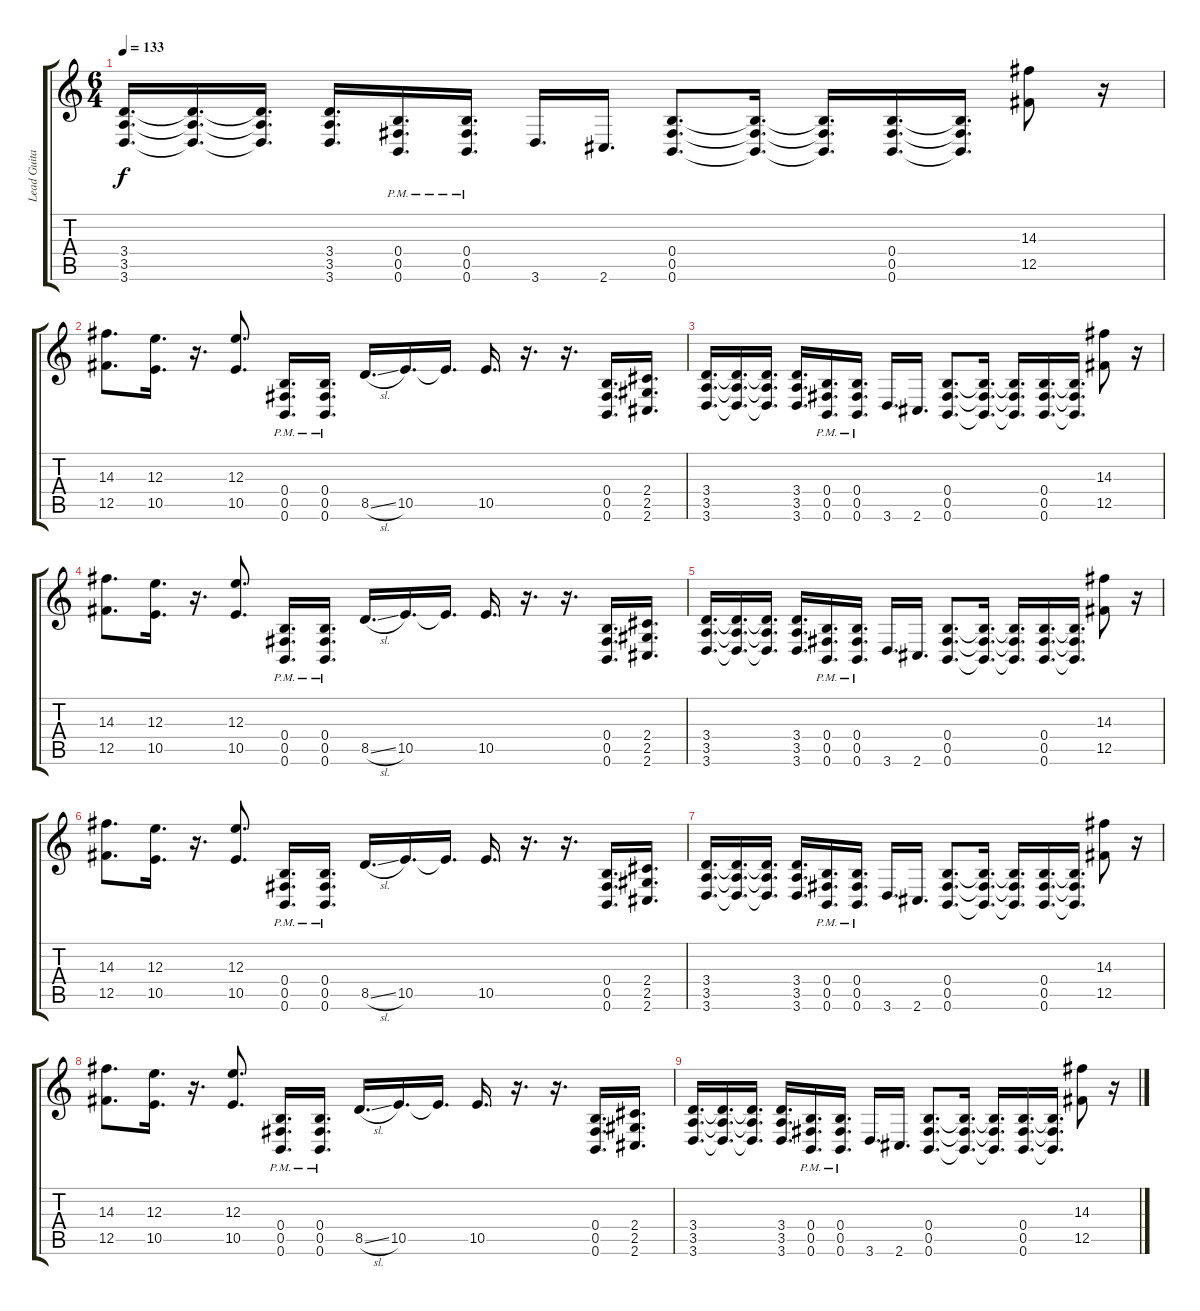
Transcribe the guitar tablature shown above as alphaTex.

\track ("Lead Guitar" "Lead Guita") {instrument electricguitarjazz}
\staff {score tabs}
\tuning (Db4 Ab3 E3 B2 Gb2 B1) {hide}
\ts (6 4)
\tempo 133
\clef g2
\ks c
(3.4 3.5 3.6).16{d dy f} (3.4{t} 3.5{t} 3.6{t}).16{d} (3.4{t} 3.5{t} 3.6{t}).16{d} (3.4 3.5 3.6).16{d} (0.4{pm} 0.5{pm} 0.6{pm}).16{d} (0.4{pm} 0.5{pm} 0.6{pm}).16{d} 3.6.16{d} 2.6.16{d} (0.4 0.5 0.6).8{d} (0.4{t} 0.5{t} 0.6{t}).16{d} (0.4{t} 0.5{t} 0.6{t}).16{d} (0.4 0.5 0.6).16{d} (0.4{t} 0.5{t} 0.6{t}).16{d} (14.3 12.5).8 r.16 |
(14.3 12.5).8{d} (12.3 10.5).16{d} r.16{d} (12.3 10.5).8{d} (0.4{pm} 0.5{pm} 0.6{pm}).16{d} (0.4{pm} 0.5{pm} 0.6{pm}).16{d} 8.5{sl}.16{d balance 8} 10.5.16{d} 10.5{t}.16{d} 10.5.16{d} r.16{d} r.16{d} (0.4 0.5 0.6).16{d balance 0} (2.4 2.5 2.6).16{d} |
(3.4 3.5 3.6).16{d} (3.4{t} 3.5{t} 3.6{t}).16{d} (3.4{t} 3.5{t} 3.6{t}).16{d} (3.4 3.5 3.6).16{d} (0.4{pm} 0.5{pm} 0.6{pm}).16{d} (0.4{pm} 0.5{pm} 0.6{pm}).16{d} 3.6.16{d} 2.6.16{d} (0.4 0.5 0.6).8{d} (0.4{t} 0.5{t} 0.6{t}).16{d} (0.4{t} 0.5{t} 0.6{t}).16{d} (0.4 0.5 0.6).16{d} (0.4{t} 0.5{t} 0.6{t}).16{d} (14.3 12.5).8 r.16 |
(14.3 12.5).8{d} (12.3 10.5).16{d} r.16{d} (12.3 10.5).8{d} (0.4{pm} 0.5{pm} 0.6{pm}).16{d} (0.4{pm} 0.5{pm} 0.6{pm}).16{d} 8.5{sl}.16{d balance 8} 10.5.16{d} 10.5{t}.16{d} 10.5.16{d} r.16{d} r.16{d} (0.4 0.5 0.6).16{d balance 0} (2.4 2.5 2.6).16{d} |
(3.4 3.5 3.6).16{d} (3.4{t} 3.5{t} 3.6{t}).16{d} (3.4{t} 3.5{t} 3.6{t}).16{d} (3.4 3.5 3.6).16{d} (0.4{pm} 0.5{pm} 0.6{pm}).16{d} (0.4{pm} 0.5{pm} 0.6{pm}).16{d} 3.6.16{d} 2.6.16{d} (0.4 0.5 0.6).8{d} (0.4{t} 0.5{t} 0.6{t}).16{d} (0.4{t} 0.5{t} 0.6{t}).16{d} (0.4 0.5 0.6).16{d} (0.4{t} 0.5{t} 0.6{t}).16{d} (14.3 12.5).8 r.16 |
(14.3 12.5).8{d volume 0} (12.3 10.5).16{d} r.16{d} (12.3 10.5).8{d} (0.4{pm} 0.5{pm} 0.6{pm}).16{d} (0.4{pm} 0.5{pm} 0.6{pm}).16{d} 8.5{sl}.16{d balance 8} 10.5.16{d} 10.5{t}.16{d} 10.5.16{d} r.16{d} r.16{d} (0.4 0.5 0.6).16{d balance 0} (2.4 2.5 2.6).16{d} |
(3.4 3.5 3.6).16{d} (3.4{t} 3.5{t} 3.6{t}).16{d} (3.4{t} 3.5{t} 3.6{t}).16{d} (3.4 3.5 3.6).16{d} (0.4{pm} 0.5{pm} 0.6{pm}).16{d} (0.4{pm} 0.5{pm} 0.6{pm}).16{d} 3.6.16{d} 2.6.16{d} (0.4 0.5 0.6).8{d} (0.4{t} 0.5{t} 0.6{t}).16{d} (0.4{t} 0.5{t} 0.6{t}).16{d} (0.4 0.5 0.6).16{d} (0.4{t} 0.5{t} 0.6{t}).16{d} (14.3 12.5).8 r.16 |
(14.3 12.5).8{d} (12.3 10.5).16{d} r.16{d} (12.3 10.5).8{d} (0.4{pm} 0.5{pm} 0.6{pm}).16{d} (0.4{pm} 0.5{pm} 0.6{pm}).16{d} 8.5{sl}.16{d balance 8} 10.5.16{d} 10.5{t}.16{d} 10.5.16{d} r.16{d} r.16{d} (0.4 0.5 0.6).16{d balance 0} (2.4 2.5 2.6).16{d} |
(3.4 3.5 3.6).16{d} (3.4{t} 3.5{t} 3.6{t}).16{d} (3.4{t} 3.5{t} 3.6{t}).16{d} (3.4 3.5 3.6).16{d} (0.4{pm} 0.5{pm} 0.6{pm}).16{d} (0.4{pm} 0.5{pm} 0.6{pm}).16{d} 3.6.16{d} 2.6.16{d} (0.4 0.5 0.6).8{d} (0.4{t} 0.5{t} 0.6{t}).16{d} (0.4{t} 0.5{t} 0.6{t}).16{d} (0.4 0.5 0.6).16{d} (0.4{t} 0.5{t} 0.6{t}).16{d} (14.3 12.5).8 r.16
